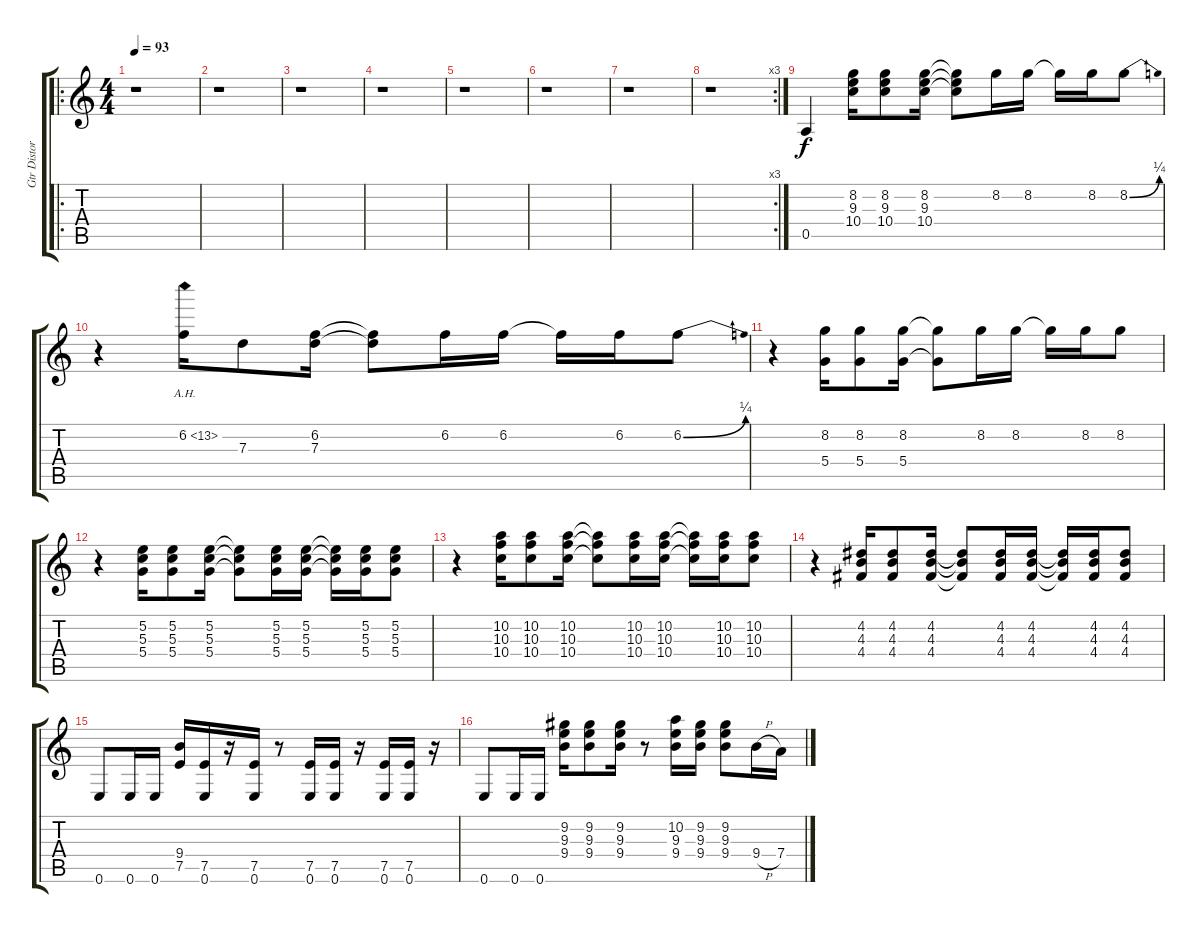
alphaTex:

\track ("Gtr Distortion" "Gtr Distor") {instrument electricguitarjazz}
\staff {score tabs}
\tuning (E4 B3 G3 D3 A2 E2) {hide}
\ro
\ts (4 4)
\tempo 93
\clef g2
\ks c
r.1{dy f instrument electricguitarjazz} |
r.1 |
r.1 |
r.1 |
r.1 |
r.1 |
r.1 |
\rc 3
r.1 |
0.5.4 (8.2 9.3 10.4).16 (8.2 9.3 10.4).8 (8.2 9.3 10.4).16 (8.2{t} 9.3{t} 10.4{t}).8 8.2.16 8.2.16 8.2{t}.16 8.2.16 8.2{be (bend 0 0 60 1)}.8 |
r.4 6.2{ah 7}.16 7.3.8 (6.2 7.3).16 (6.2{t} 7.3{t}).8 6.2.16 6.2.16 6.2{t}.16 6.2.16 6.2{be (bend 0 0 60 1)}.8 |
r.4 (8.2 5.4).16 (8.2 5.4).8 (8.2 5.4).16 (8.2{t} 5.4{t}).8 8.2.16 8.2.16 8.2{t}.16 8.2.16 8.2.8 |
r.4 (5.2 5.3 5.4).16 (5.2 5.3 5.4).8 (5.2 5.3 5.4).16 (5.2{t} 5.3{t} 5.4{t}).8 (5.2 5.3 5.4).16 (5.2 5.3 5.4).16 (5.2{t} 5.3{t} 5.4{t}).16 (5.2 5.3 5.4).16 (5.2 5.3 5.4).8 |
r.4 (10.2 10.3 10.4).16 (10.2 10.3 10.4).8 (10.2 10.3 10.4).16 (10.2{t} 10.3{t} 10.4{t}).8 (10.2 10.3 10.4).16 (10.2 10.3 10.4).16 (10.2{t} 10.3{t} 10.4{t}).16 (10.2 10.3 10.4).16 (10.2 10.3 10.4).8 |
r.4 (4.2 4.3 4.4).16 (4.2 4.3 4.4).8 (4.2 4.3 4.4).16 (4.2{t} 4.3{t} 4.4{t}).8 (4.2 4.3 4.4).16 (4.2 4.3 4.4).16 (4.2{t} 4.3{t} 4.4{t}).16 (4.2 4.3 4.4).16 (4.2 4.3 4.4).8 |
0.6.8 0.6.16 0.6.16 (9.4 7.5).16 (7.5 0.6).16 r.16 (7.5 0.6).16 r.8 (7.5 0.6).16 (7.5 0.6).16 r.16 (7.5 0.6).16 (7.5 0.6).16 r.16 |
0.6.8 0.6.16 0.6.16 (9.2 9.3 9.4).16 (9.2 9.3 9.4).8 (9.2 9.3 9.4).16 r.8 (10.2 9.3 9.4).16 (9.2 9.3 9.4).16 (9.2 9.3 9.4).8 9.4{h}.16 7.4.16
